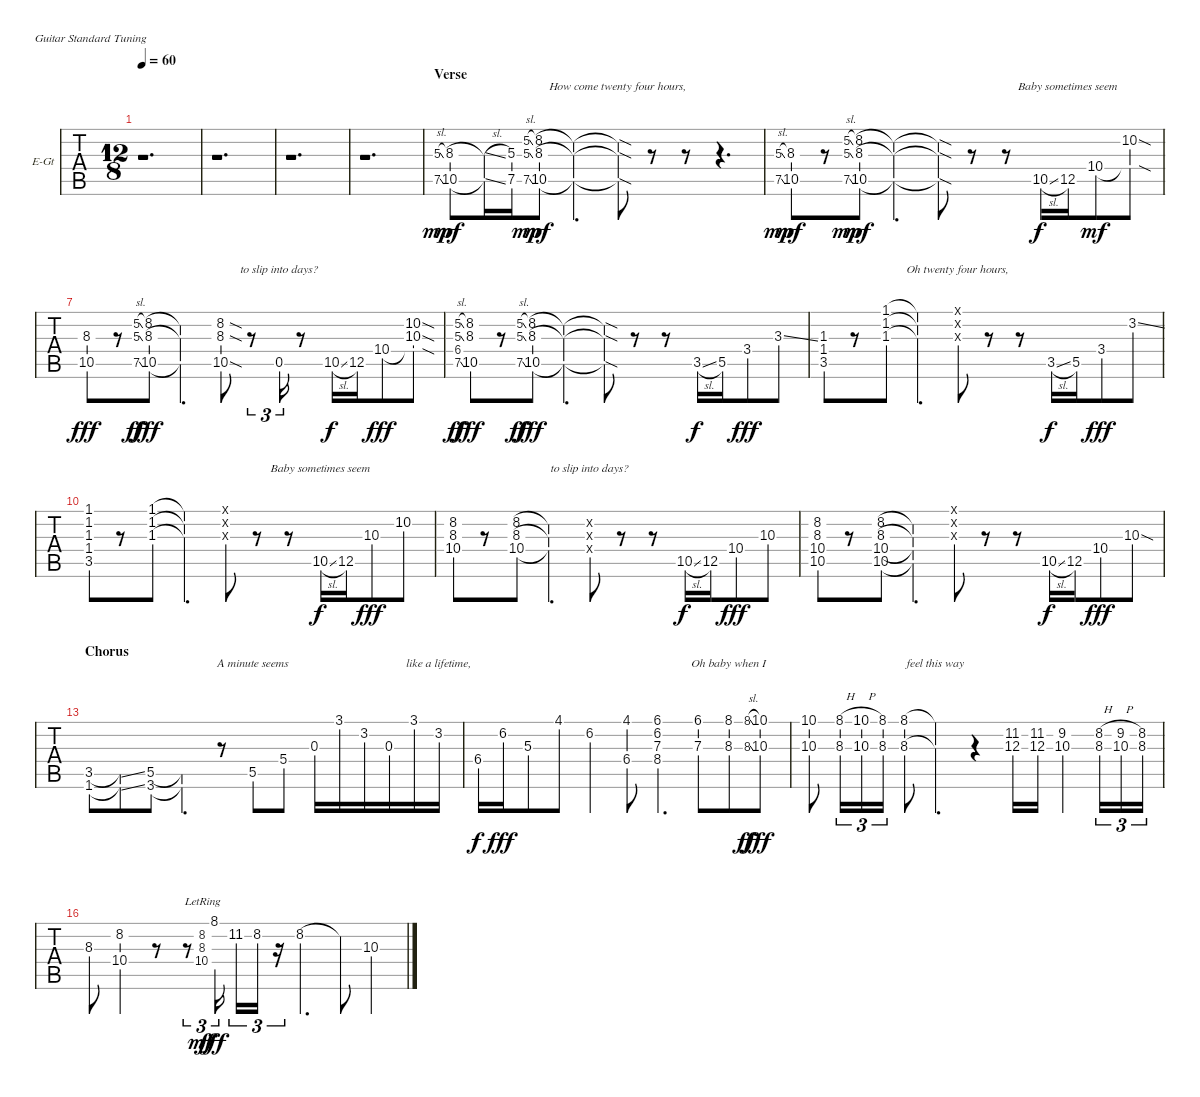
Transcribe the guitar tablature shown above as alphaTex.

\bracketExtendMode nobrackets
\firstSystemTrackNameOrientation horizontal
\otherSystemsTrackNameOrientation horizontal
\defaultBarNumberDisplay FirstOfSystem
\track ("Rhythm I" "E-Gt") {mute instrument overdrivenguitar}
\staff {tabs}
\tuning (E4 B3 G3 D3 A2 E2)
\voice
\ts (12 8)
\tempo 60
\clef g2
\ks cminor
r.1{d dy mf} |
r.1{d} |
r.1{d} |
r.1{d} |
\section ("" "Verse")
(5.3{sl} 7.5{sl}).8{lyrics (0 "") lyrics (1 "") lyrics (2 "") lyrics (3 "") lyrics (4 "") gr dy mp} (8.3 10.5).8{lyrics (0 "") lyrics (1 "") lyrics (2 "") lyrics (3 "") lyrics (4 "") dy mf} (8.3{sl t} 10.5{sl t}).16{lyrics (0 "") lyrics (1 "") lyrics (2 "") lyrics (3 "") lyrics (4 "")} (5.3 7.5).16{lyrics (0 "") lyrics (1 "") lyrics (2 "") lyrics (3 "") lyrics (4 "")} (5.2{sl} 5.3{sl} 7.5{sl}).8{lyrics (0 "") lyrics (1 "") lyrics (2 "") lyrics (3 "") lyrics (4 "") gr dy mp} (8.2 8.3 10.5).8{lyrics (0 "") lyrics (1 "") lyrics (2 "") lyrics (3 "") lyrics (4 "") dy mf} (8.2{t} 8.3{t} 10.5{t}).4{d lyrics (0 "") lyrics (1 "") lyrics (2 "") lyrics (3 "") lyrics (4 "")} (8.2{sod t} 8.3{sod t} 10.5{sod t}).8{lyrics (0 "How come twenty four hours,") lyrics (1 "") lyrics (2 "") lyrics (3 "") lyrics (4 "")} r.8 r.8 r.4{d} |
(5.3{sl} 7.5{sl}).8{lyrics (0 "") lyrics (1 "") lyrics (2 "") lyrics (3 "") lyrics (4 "") gr dy mp} (8.3 10.5).8{lyrics (0 "") lyrics (1 "") lyrics (2 "") lyrics (3 "") lyrics (4 "") dy mf} r.8 (5.2{sl} 5.3{sl} 7.5{sl}).8{lyrics (0 "") lyrics (1 "") lyrics (2 "") lyrics (3 "") lyrics (4 "") gr dy mp} (8.2 8.3 10.5).8{lyrics (0 "") lyrics (1 "") lyrics (2 "") lyrics (3 "") lyrics (4 "") dy mf} (8.2{t} 8.3{t} 10.5{t}).4{d lyrics (0 "") lyrics (1 "") lyrics (2 "") lyrics (3 "") lyrics (4 "")} (8.2{sod t} 8.3{sod t} 10.5{sod t}).8{lyrics (0 "") lyrics (1 "") lyrics (2 "") lyrics (3 "") lyrics (4 "")} r.8 r.8 10.5{sl}.16{lyrics (0 "") lyrics (1 "") lyrics (2 "") lyrics (3 "") lyrics (4 "") dy f} 12.5.16{lyrics (0 "Baby sometimes seem") lyrics (1 "") lyrics (2 "") lyrics (3 "") lyrics (4 "")} 10.4.8{lyrics (0 "") lyrics (1 "") lyrics (2 "") lyrics (3 "") lyrics (4 "") dy mf} (10.2{sod} 10.4{sod t}).8{lyrics (0 "") lyrics (1 "") lyrics (2 "") lyrics (3 "") lyrics (4 "")} |
(8.3 10.5).8{lyrics (0 "") lyrics (1 "") lyrics (2 "") lyrics (3 "") lyrics (4 "") dy fff} r.8 (5.2{sl} 5.3{sl} 7.5{sl}).8{lyrics (0 "") lyrics (1 "") lyrics (2 "") lyrics (3 "") lyrics (4 "") gr dy ff} (8.2 8.3 10.5).8{lyrics (0 "") lyrics (1 "") lyrics (2 "") lyrics (3 "") lyrics (4 "") dy fff} (8.2{t} 8.3{t} 10.5{t}).4{d lyrics (0 "") lyrics (1 "") lyrics (2 "") lyrics (3 "") lyrics (4 "")} (8.2{sod} 8.3{sod} 10.5{sod}).8{lyrics (0 "") lyrics (1 "") lyrics (2 "") lyrics (3 "") lyrics (4 "")} r.8{tu (3 2)} 0.5{st}.16{tu (3 2) lyrics (0 "to slip into days?") lyrics (1 "") lyrics (2 "") lyrics (3 "") lyrics (4 "")} r.8 10.5{sl}.16{lyrics (0 "") lyrics (1 "") lyrics (2 "") lyrics (3 "") lyrics (4 "") dy f} 12.5.16{lyrics (0 "") lyrics (1 "") lyrics (2 "") lyrics (3 "") lyrics (4 "")} 10.4.8{lyrics (0 "") lyrics (1 "") lyrics (2 "") lyrics (3 "") lyrics (4 "") dy fff} (10.2{sod} 10.3{sod} 10.4{sod t}).8{lyrics (0 "") lyrics (1 "") lyrics (2 "") lyrics (3 "") lyrics (4 "")} |
(5.2{sl} 5.3{sl} 6.4 7.5{sl}).8{lyrics (0 "") lyrics (1 "") lyrics (2 "") lyrics (3 "") lyrics (4 "") gr dy ff} (8.2 8.3 10.5).8{lyrics (0 "") lyrics (1 "") lyrics (2 "") lyrics (3 "") lyrics (4 "") dy fff} r.8 (5.2{sl} 5.3{sl} 7.5{sl}).8{lyrics (0 "") lyrics (1 "") lyrics (2 "") lyrics (3 "") lyrics (4 "") gr dy ff} (8.2 8.3 10.5).8{lyrics (0 "") lyrics (1 "") lyrics (2 "") lyrics (3 "") lyrics (4 "") dy fff} (8.2{t} 8.3{t} 10.5{t}).4{d lyrics (0 "") lyrics (1 "") lyrics (2 "") lyrics (3 "") lyrics (4 "")} (8.2{sod t} 8.3{sod t} 10.5{sod t}).8{lyrics (0 "") lyrics (1 "") lyrics (2 "") lyrics (3 "") lyrics (4 "")} r.8 r.8 3.5{sl}.16{lyrics (0 "") lyrics (1 "") lyrics (2 "") lyrics (3 "") lyrics (4 "") dy f} 5.5.16{lyrics (0 "") lyrics (1 "") lyrics (2 "") lyrics (3 "") lyrics (4 "")} 3.4.8{lyrics (0 "") lyrics (1 "") lyrics (2 "") lyrics (3 "") lyrics (4 "") dy fff} 3.3{ss}.8{lyrics (0 "") lyrics (1 "") lyrics (2 "") lyrics (3 "") lyrics (4 "")} |
(1.3 1.4 3.5).8{lyrics (0 "") lyrics (1 "") lyrics (2 "") lyrics (3 "") lyrics (4 "")} r.8 (1.1 1.2 1.3).8{lyrics (0 "") lyrics (1 "") lyrics (2 "") lyrics (3 "") lyrics (4 "")} (1.1{t} 1.2{t} 1.3{t}).4{d lyrics (0 "") lyrics (1 "") lyrics (2 "") lyrics (3 "") lyrics (4 "")} (1.1{x} 1.2{x} 1.3{x}).8{lyrics (0 "Oh twenty four hours,") lyrics (1 "") lyrics (2 "") lyrics (3 "") lyrics (4 "")} r.8 r.8 3.5{sl}.16{lyrics (0 "") lyrics (1 "") lyrics (2 "") lyrics (3 "") lyrics (4 "") dy f} 5.5.16{lyrics (0 "") lyrics (1 "") lyrics (2 "") lyrics (3 "") lyrics (4 "")} 3.4.8{lyrics (0 "") lyrics (1 "") lyrics (2 "") lyrics (3 "") lyrics (4 "") dy fff} 3.2{ss}.8{lyrics (0 "") lyrics (1 "") lyrics (2 "") lyrics (3 "") lyrics (4 "")} |
(1.1 1.2 1.3 1.4 3.5).8{lyrics (0 "") lyrics (1 "") lyrics (2 "") lyrics (3 "") lyrics (4 "")} r.8 (1.1 1.2 1.3).8{lyrics (0 "") lyrics (1 "") lyrics (2 "") lyrics (3 "") lyrics (4 "")} (1.1{t} 1.2{t} 1.3{t}).4{d lyrics (0 "") lyrics (1 "") lyrics (2 "") lyrics (3 "") lyrics (4 "")} (1.1{x} 1.2{x} 1.3{x}).8{lyrics (0 "") lyrics (1 "") lyrics (2 "") lyrics (3 "") lyrics (4 "")} r.8 r.8 10.5{sl}.16{lyrics (0 "Baby sometimes seem") lyrics (1 "") lyrics (2 "") lyrics (3 "") lyrics (4 "") dy f} 12.5.16{lyrics (0 "") lyrics (1 "") lyrics (2 "") lyrics (3 "") lyrics (4 "")} 10.3.8{lyrics (0 "") lyrics (1 "") lyrics (2 "") lyrics (3 "") lyrics (4 "") dy fff} 10.2.8{lyrics (0 "") lyrics (1 "") lyrics (2 "") lyrics (3 "") lyrics (4 "")} |
(8.2 8.3 10.4).8{lyrics (0 "") lyrics (1 "") lyrics (2 "") lyrics (3 "") lyrics (4 "")} r.8 (8.2 8.3 10.4).8{lyrics (0 "") lyrics (1 "") lyrics (2 "") lyrics (3 "") lyrics (4 "")} (8.2{t} 8.3{t} 10.4{t}).4{d lyrics (0 "") lyrics (1 "") lyrics (2 "") lyrics (3 "") lyrics (4 "")} (8.2{x} 8.3{x} 10.4{x}).8{lyrics (0 "to slip into days?") lyrics (1 "") lyrics (2 "") lyrics (3 "") lyrics (4 "")} r.8 r.8 10.5{sl}.16{lyrics (0 "") lyrics (1 "") lyrics (2 "") lyrics (3 "") lyrics (4 "") dy f} 12.5.16{lyrics (0 "") lyrics (1 "") lyrics (2 "") lyrics (3 "") lyrics (4 "")} 10.4.8{lyrics (0 "") lyrics (1 "") lyrics (2 "") lyrics (3 "") lyrics (4 "") dy fff} 10.3.8{lyrics (0 "") lyrics (1 "") lyrics (2 "") lyrics (3 "") lyrics (4 "")} |
(8.2 8.3 10.4 10.5).8{lyrics (0 "") lyrics (1 "") lyrics (2 "") lyrics (3 "") lyrics (4 "")} r.8 (8.2 8.3 10.4 10.5).8{lyrics (0 "") lyrics (1 "") lyrics (2 "") lyrics (3 "") lyrics (4 "")} (8.2{t} 8.3{t} 10.4{t} 10.5{t}).4{d lyrics (0 "") lyrics (1 "") lyrics (2 "") lyrics (3 "") lyrics (4 "")} (8.1{x} 8.2{x} 8.3{x}).8{lyrics (0 "") lyrics (1 "") lyrics (2 "") lyrics (3 "") lyrics (4 "")} r.8 r.8 10.5{sl}.16{lyrics (0 "") lyrics (1 "") lyrics (2 "") lyrics (3 "") lyrics (4 "") dy f} 12.5.16{lyrics (0 "") lyrics (1 "") lyrics (2 "") lyrics (3 "") lyrics (4 "")} 10.4.8{lyrics (0 "") lyrics (1 "") lyrics (2 "") lyrics (3 "") lyrics (4 "") dy fff} 10.3{sod}.8{lyrics (0 "") lyrics (1 "") lyrics (2 "") lyrics (3 "") lyrics (4 "")} |
\section ("" "Chorus")
(3.5 1.6).8{lyrics (0 "") lyrics (1 "") lyrics (2 "") lyrics (3 "") lyrics (4 "")} (3.5{ss t} 1.6{ss t}).8{lyrics (0 "") lyrics (1 "") lyrics (2 "") lyrics (3 "") lyrics (4 "")} (5.5 3.6).8{lyrics (0 "") lyrics (1 "") lyrics (2 "") lyrics (3 "") lyrics (4 "")} (5.5{t} 3.6{t}).4{d lyrics (0 "") lyrics (1 "") lyrics (2 "") lyrics (3 "") lyrics (4 "")} r.8 5.5.8{lyrics (0 "A minute seems") lyrics (1 "") lyrics (2 "") lyrics (3 "") lyrics (4 "")} 5.4.8{lyrics (0 "") lyrics (1 "") lyrics (2 "") lyrics (3 "") lyrics (4 "")} 0.3.16{lyrics (0 "") lyrics (1 "") lyrics (2 "") lyrics (3 "") lyrics (4 "")} 3.1.16{lyrics (0 "") lyrics (1 "") lyrics (2 "") lyrics (3 "") lyrics (4 "")} 3.2.16{lyrics (0 "") lyrics (1 "") lyrics (2 "") lyrics (3 "") lyrics (4 "")} 0.3.16{lyrics (0 "") lyrics (1 "") lyrics (2 "") lyrics (3 "") lyrics (4 "")} 3.1.16{lyrics (0 "") lyrics (1 "") lyrics (2 "") lyrics (3 "") lyrics (4 "")} 3.2.16{lyrics (0 "like a lifetime,") lyrics (1 "") lyrics (2 "") lyrics (3 "") lyrics (4 "")} |
6.4.16{lyrics (0 "") lyrics (1 "") lyrics (2 "") lyrics (3 "") lyrics (4 "") dy f} 6.2.16{lyrics (0 "") lyrics (1 "") lyrics (2 "") lyrics (3 "") lyrics (4 "") dy fff} 5.3.8{lyrics (0 "") lyrics (1 "") lyrics (2 "") lyrics (3 "") lyrics (4 "")} 4.1.8{lyrics (0 "") lyrics (1 "") lyrics (2 "") lyrics (3 "") lyrics (4 "")} 6.2.4{lyrics (0 "") lyrics (1 "") lyrics (2 "") lyrics (3 "") lyrics (4 "")} (4.1 6.4).8{lyrics (0 "") lyrics (1 "") lyrics (2 "") lyrics (3 "") lyrics (4 "")} (6.1 6.2 7.3 8.4).4{d lyrics (0 "") lyrics (1 "") lyrics (2 "") lyrics (3 "") lyrics (4 "")} (6.1 7.3).8{lyrics (0 "") lyrics (1 "") lyrics (2 "") lyrics (3 "") lyrics (4 "")} (8.1 8.3).8{lyrics (0 "Oh baby when I") lyrics (1 "") lyrics (2 "") lyrics (3 "") lyrics (4 "")} (8.1{sl} 8.3{sl}).8{lyrics (0 "") lyrics (1 "") lyrics (2 "") lyrics (3 "") lyrics (4 "") gr dy ff} (10.1 10.3).8{lyrics (0 "") lyrics (1 "") lyrics (2 "") lyrics (3 "") lyrics (4 "") dy fff} |
(10.1 10.3).8{lyrics (0 "") lyrics (1 "") lyrics (2 "") lyrics (3 "") lyrics (4 "")} (8.1{h} 8.3{h}).16{tu (3 2) lyrics (0 "") lyrics (1 "") lyrics (2 "") lyrics (3 "") lyrics (4 "")} (10.1{h} 10.3{h}).16{tu (3 2) lyrics (0 "") lyrics (1 "") lyrics (2 "") lyrics (3 "") lyrics (4 "")} (8.1 8.3).16{tu (3 2) lyrics (0 "") lyrics (1 "") lyrics (2 "") lyrics (3 "") lyrics (4 "")} (8.1 8.3).8{lyrics (0 "") lyrics (1 "") lyrics (2 "") lyrics (3 "") lyrics (4 "")} (8.1{t} 8.3{t}).4{d lyrics (0 "feel this way") lyrics (1 "") lyrics (2 "") lyrics (3 "") lyrics (4 "")} r.4 (11.2 12.3).16{lyrics (0 "") lyrics (1 "") lyrics (2 "") lyrics (3 "") lyrics (4 "")} (11.2 12.3).16{lyrics (0 "") lyrics (1 "") lyrics (2 "") lyrics (3 "") lyrics (4 "")} (9.2 10.3).4{lyrics (0 "") lyrics (1 "") lyrics (2 "") lyrics (3 "") lyrics (4 "")} (8.2{h} 8.3{h}).16{tu (3 2) lyrics (0 "") lyrics (1 "") lyrics (2 "") lyrics (3 "") lyrics (4 "")} (9.2{h} 10.3{h}).16{tu (3 2) lyrics (0 "") lyrics (1 "") lyrics (2 "") lyrics (3 "") lyrics (4 "")} (8.2 8.3).16{tu (3 2) lyrics (0 "") lyrics (1 "") lyrics (2 "") lyrics (3 "") lyrics (4 "")} |
8.3.8{lyrics (0 "") lyrics (1 "") lyrics (2 "") lyrics (3 "") lyrics (4 "")} (8.2 10.4).4{lyrics (0 "") lyrics (1 "") lyrics (2 "") lyrics (3 "") lyrics (4 "")} r.8 r.8{tu (3 2)} (8.2{lr} 8.3{lr} 10.4{lr}).8{lyrics (0 "") lyrics (1 "") lyrics (2 "") lyrics (3 "") lyrics (4 "") gr dy mf} 8.1{lr}.16{tu (3 2) lyrics (0 "") lyrics (1 "") lyrics (2 "") lyrics (3 "") lyrics (4 "") dy fff} 11.2.16{tu (3 2) lyrics (0 "") lyrics (1 "") lyrics (2 "") lyrics (3 "") lyrics (4 "")} 8.2.16{tu (3 2) lyrics (0 "") lyrics (1 "") lyrics (2 "") lyrics (3 "") lyrics (4 "")} r.16{tu (3 2)} 8.2.4{d lyrics (0 "") lyrics (1 "") lyrics (2 "") lyrics (3 "") lyrics (4 "")} 8.2{t}.8{lyrics (0 "") lyrics (1 "") lyrics (2 "") lyrics (3 "") lyrics (4 "")} 10.3.4{lyrics (0 "") lyrics (1 "") lyrics (2 "") lyrics (3 "") lyrics (4 "")}
\voice
\clef g2
\ottava regular
\simile none
\ks cminor
r.1{d dy mf} |
r.1{d} |
r.1{d} |
r.1{d} |
|
|
|
|
|
|
|
|
|
|
|
